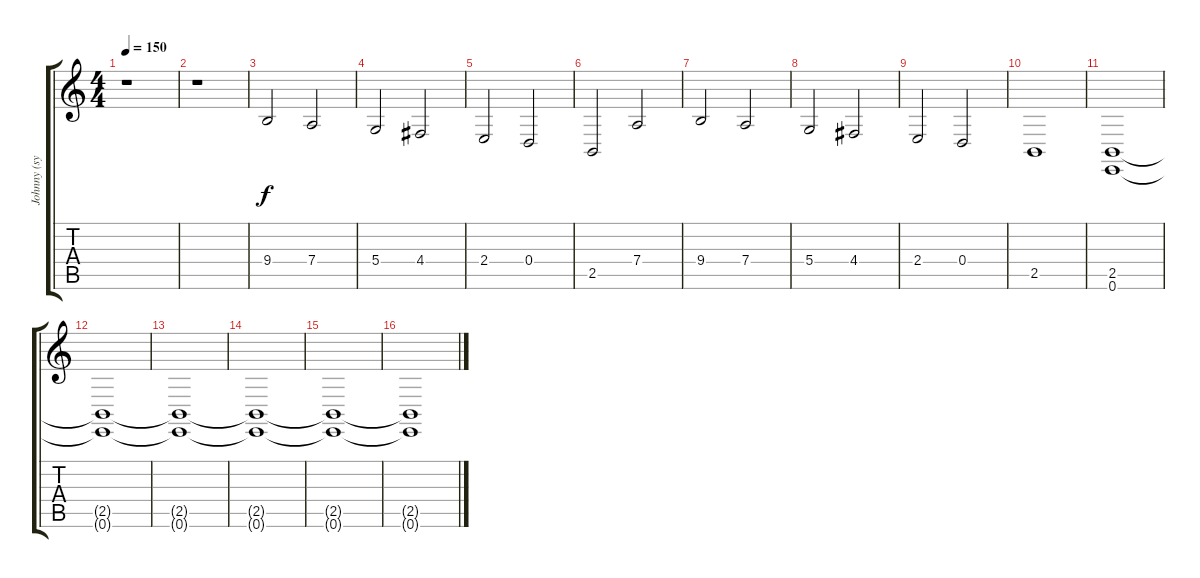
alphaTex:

\track ("Johnny (synth)" "Johnny (sy") {instrument synthstrings1}
\staff {score tabs}
\tuning (E4 B3 G3 D3 A2 E2) {hide}
\ts (4 4)
\tempo 150
\clef g2
\ks c
r.1{dy f} |
r.1 |
9.4.2 7.4.2 |
5.4.2 4.4.2 |
2.4.2 0.4.2 |
2.5.2 7.4.2 |
9.4.2 7.4.2 |
5.4.2 4.4.2 |
2.4.2 0.4.2 |
2.5.1 |
(2.5 0.6).1 |
(2.5{t} 0.6{t}).1 |
(2.5{t} 0.6{t}).1 |
(2.5{t} 0.6{t}).1{volume 4} |
(2.5{t} 0.6{t}).1 |
(2.5{t} 0.6{t}).1
